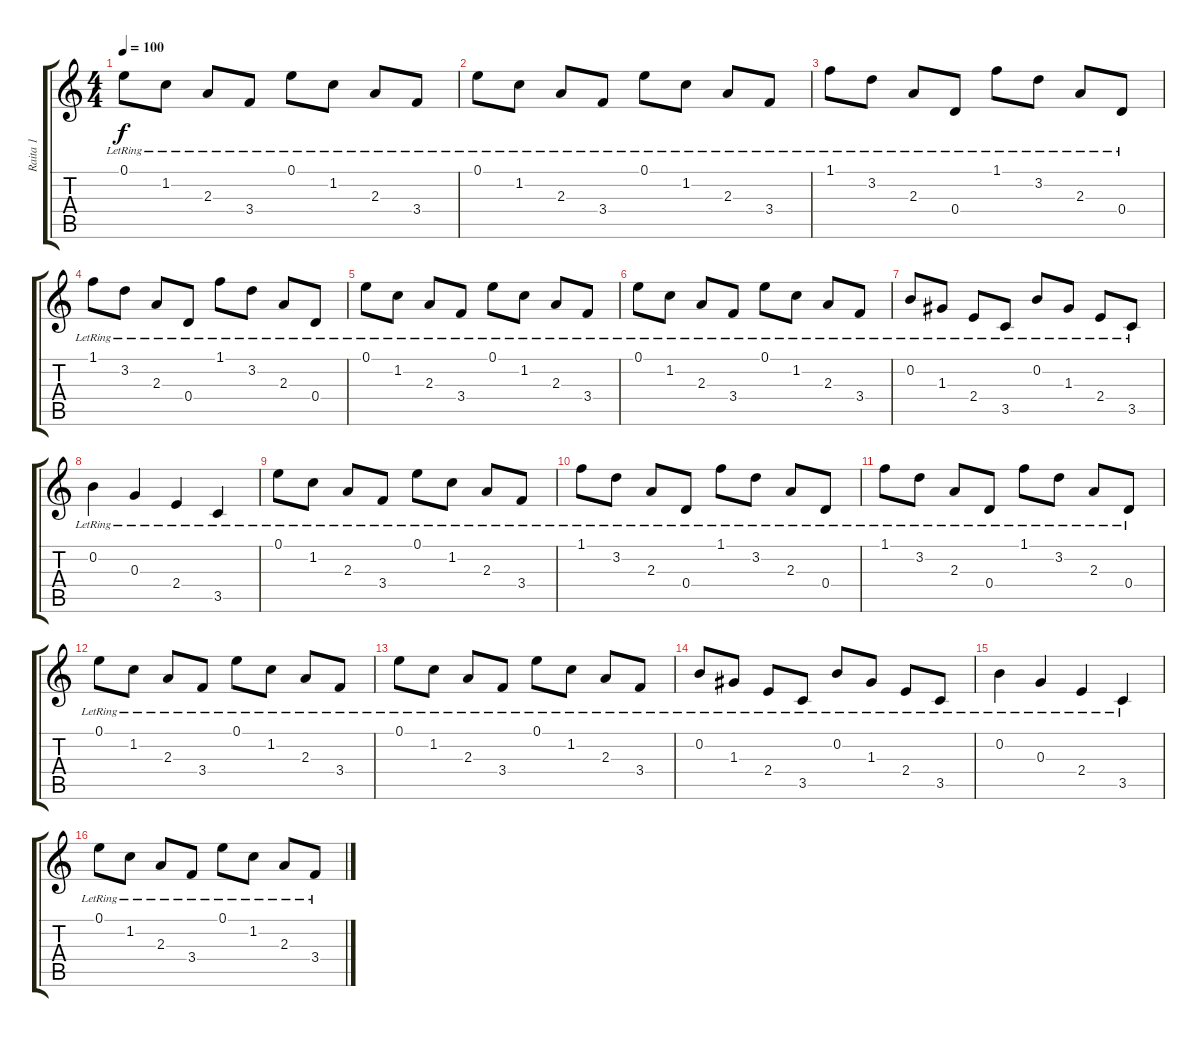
\track ("Raita 1" "Raita 1") {instrument acousticguitarnylon}
\staff {score tabs}
\tuning (E4 B3 G3 D3 A2 E2) {hide}
\ts (4 4)
\tempo 100
\clef g2
\ks c
0.1{lr}.8{dy f} 1.2{lr}.8 2.3{lr}.8 3.4{lr}.8 0.1{lr}.8 1.2{lr}.8 2.3{lr}.8 3.4{lr}.8 |
0.1{lr}.8 1.2{lr}.8 2.3{lr}.8 3.4{lr}.8 0.1{lr}.8 1.2{lr}.8 2.3{lr}.8 3.4{lr}.8 |
1.1{lr}.8 3.2{lr}.8 2.3{lr}.8 0.4{lr}.8 1.1{lr}.8 3.2{lr}.8 2.3{lr}.8 0.4{lr}.8 |
1.1{lr}.8 3.2{lr}.8 2.3{lr}.8 0.4{lr}.8 1.1{lr}.8 3.2{lr}.8 2.3{lr}.8 0.4{lr}.8 |
0.1{lr}.8 1.2{lr}.8 2.3{lr}.8 3.4{lr}.8 0.1{lr}.8 1.2{lr}.8 2.3{lr}.8 3.4{lr}.8 |
0.1{lr}.8 1.2{lr}.8 2.3{lr}.8 3.4{lr}.8 0.1{lr}.8 1.2{lr}.8 2.3{lr}.8 3.4{lr}.8 |
0.2{lr}.8 1.3{lr}.8 2.4{lr}.8 3.5{lr}.8 0.2{lr}.8 1.3{lr}.8 2.4{lr}.8 3.5{lr}.8 |
0.2{lr}.4 0.3{lr}.4 2.4{lr}.4 3.5{lr}.4 |
0.1{lr}.8 1.2{lr}.8 2.3{lr}.8 3.4{lr}.8 0.1{lr}.8 1.2{lr}.8 2.3{lr}.8 3.4{lr}.8 |
1.1{lr}.8 3.2{lr}.8 2.3{lr}.8 0.4{lr}.8 1.1{lr}.8 3.2{lr}.8 2.3{lr}.8 0.4{lr}.8 |
1.1{lr}.8 3.2{lr}.8 2.3{lr}.8 0.4{lr}.8 1.1{lr}.8 3.2{lr}.8 2.3{lr}.8 0.4{lr}.8 |
0.1{lr}.8 1.2{lr}.8 2.3{lr}.8 3.4{lr}.8 0.1{lr}.8 1.2{lr}.8 2.3{lr}.8 3.4{lr}.8 |
0.1{lr}.8 1.2{lr}.8 2.3{lr}.8 3.4{lr}.8 0.1{lr}.8 1.2{lr}.8 2.3{lr}.8 3.4{lr}.8 |
0.2{lr}.8 1.3{lr}.8 2.4{lr}.8 3.5{lr}.8 0.2{lr}.8 1.3{lr}.8 2.4{lr}.8 3.5{lr}.8 |
0.2{lr}.4 0.3{lr}.4 2.4{lr}.4 3.5{lr}.4 |
0.1{lr}.8 1.2{lr}.8 2.3{lr}.8 3.4{lr}.8 0.1{lr}.8 1.2{lr}.8 2.3{lr}.8 3.4{lr}.8
